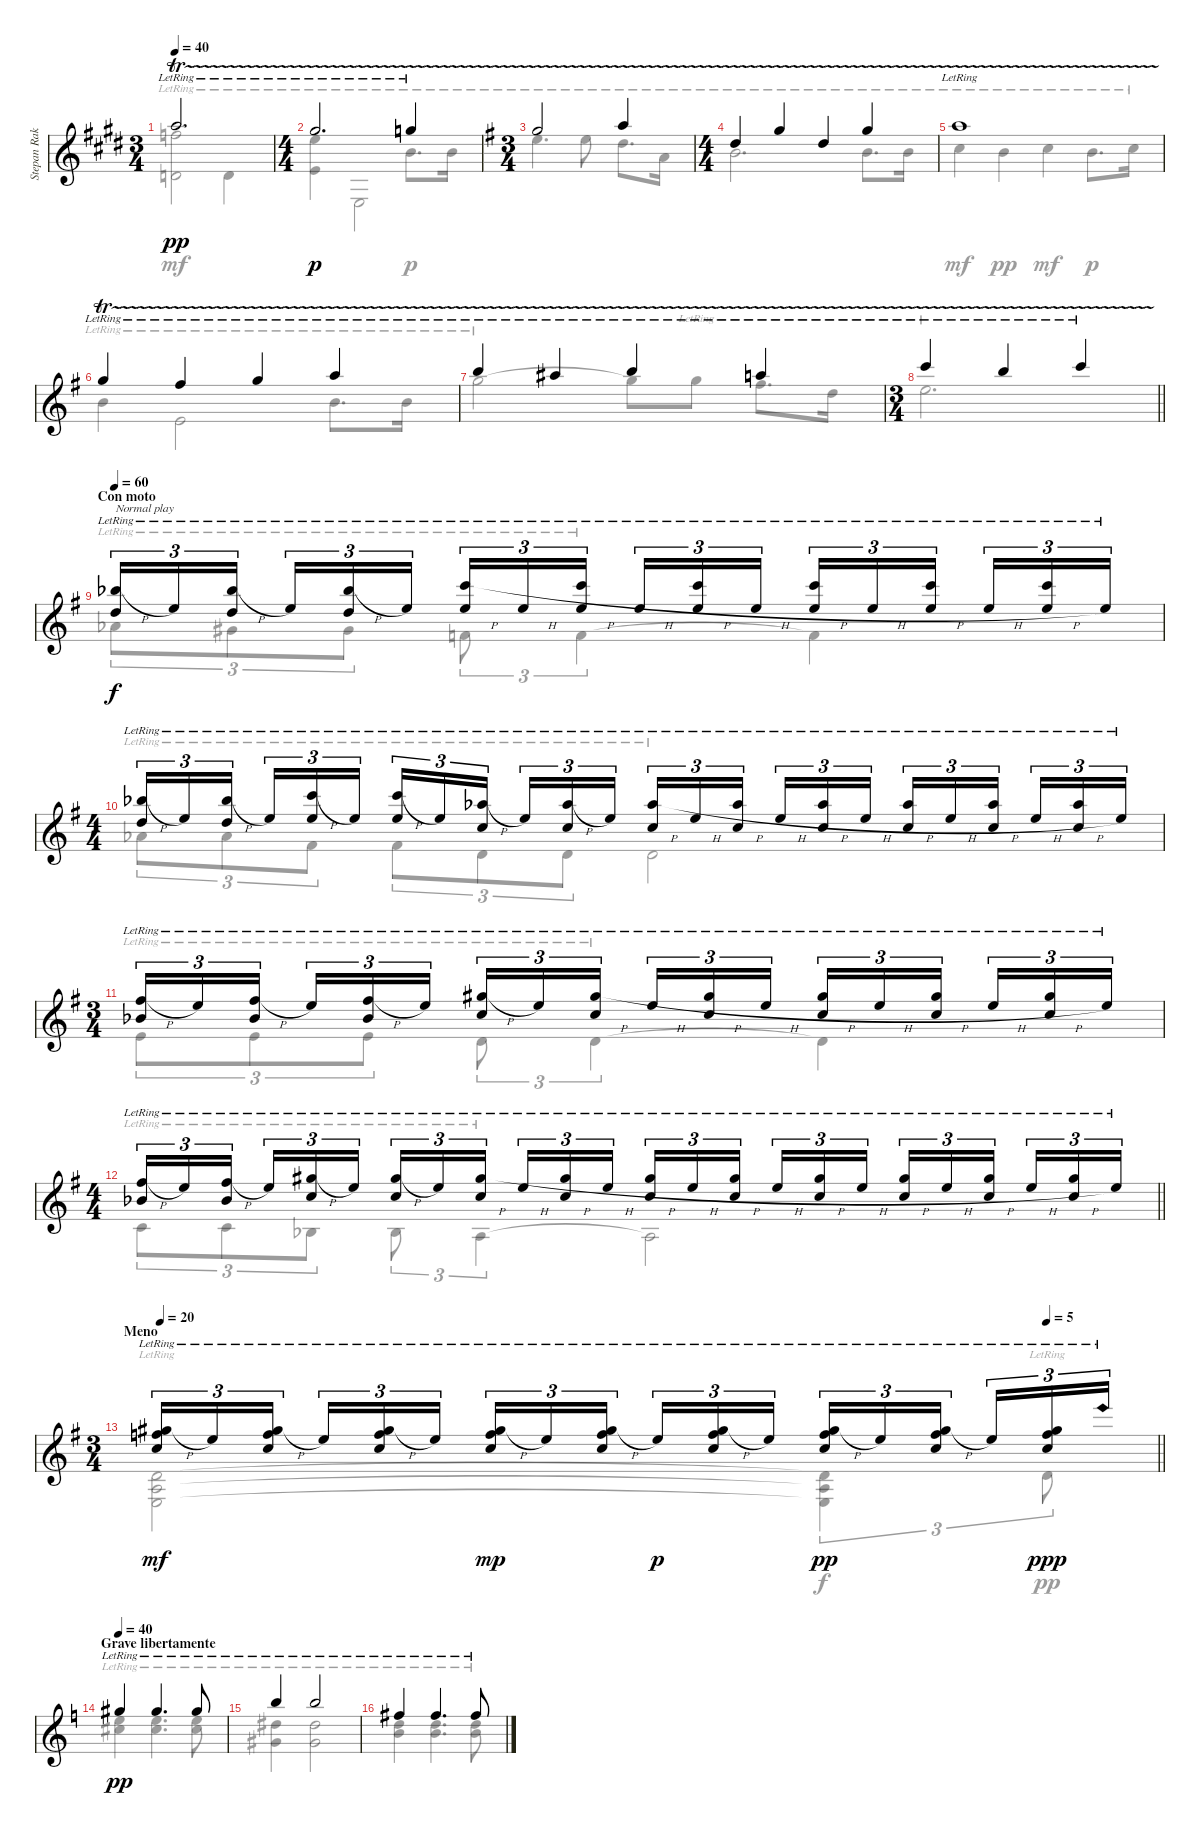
\track ("Stepan Rak" "Stepan Rak") {instrument acousticguitarnylon}
\staff {score}
\tuning (E4 B3 G3 D3 A2 E2) {hide}
\voice
\ts (3 4)
\tempo 40
\clef g2
\ks e
5.1{tr (0 64) lr}.2{d dy pp} |
\ts (4 4)
4.1{tr (0 64) lr}.2{d dy p} 3.1{tr (0 64) lr}.4 |
\ts (3 4)
\ks g
3.1{tr (0 64)}.2 5.1{tr (2 64)}.4 |
\ts (4 4)
3.2{tr (0 64)}.4 3.1{tr (0 64)}.4 3.2{tr (0 64)}.4 3.1{tr (0 64)}.4 |
5.1{tr (0 64) lr}.1 |
3.1{tr (0 64) lr}.4 2.1{tr (0 64) lr}.4 3.1{tr (0 64) lr}.4 5.1{tr (0 64) lr}.4 |
7.1{tr (0 64) lr}.4 6.1{tr (0 64) lr}.4 7.1{tr (0 64) lr}.4 5.1{tr (0 64) lr}.4 |
\ts (3 4)
\barLineRight lightlight
8.1{tr (0 64) lr}.4 7.1{tr (0 64) lr}.4 8.1{tr (0 64) lr}.4 |
\section ("" "Con moto")
\tempo 60
(6.1{h lr acc b} 7.3{lr}).16{tu (3 2) txt "Normal play" dy f} 0.1{lr}.16{tu (3 2)} (6.1{h lr acc b} 7.3{lr}).16{tu (3 2) beam splitsecondary} 0.1{lr}.16{tu (3 2)} (6.1{h lr acc b} 7.3{lr}).16{tu (3 2)} 0.1{lr}.16{tu (3 2)} (8.1{h lr} 9.3{lr}).16{tu (3 2)} 0.1{h lr}.16{tu (3 2)} (8.1{h lr} 9.3{lr}).16{tu (3 2) beam splitsecondary} 0.1{h lr}.16{tu (3 2)} (8.1{h lr} 9.3{lr}).16{tu (3 2)} 0.1{h lr}.16{tu (3 2)} (8.1{h lr} 9.3{lr}).16{tu (3 2)} 0.1{h lr}.16{tu (3 2)} (8.1{h lr} 9.3{lr}).16{tu (3 2) beam splitsecondary} 0.1{h lr}.16{tu (3 2)} (8.1{h lr} 9.3{lr}).16{tu (3 2)} 0.1{lr}.16{tu (3 2)} |
\ts (4 4)
(6.1{h lr acc b} 7.3{lr}).16{tu (3 2)} 0.1{lr}.16{tu (3 2)} (6.1{h lr acc b} 7.3{lr}).16{tu (3 2) beam splitsecondary} 0.1{lr}.16{tu (3 2)} (8.1{h lr} 9.3{lr}).16{tu (3 2)} 0.1{lr}.16{tu (3 2)} (8.1{h lr} 9.3{lr}).16{tu (3 2)} 0.1{lr}.16{tu (3 2)} (4.1{h lr acc b} 5.3{lr}).16{tu (3 2) beam splitsecondary} 0.1{lr}.16{tu (3 2)} (4.1{h lr acc b} 5.3{lr}).16{tu (3 2)} 0.1{lr}.16{tu (3 2)} (4.1{h lr acc b} 5.3{lr}).16{tu (3 2)} 0.1{h lr}.16{tu (3 2)} (4.1{h lr acc b} 5.3{lr}).16{tu (3 2) beam splitsecondary} 0.1{h lr}.16{tu (3 2)} (4.1{h lr acc b} 5.3{lr}).16{tu (3 2)} 0.1{h lr}.16{tu (3 2)} (4.1{h lr acc b} 5.3{lr}).16{tu (3 2)} 0.1{h lr}.16{tu (3 2)} (4.1{h lr acc b} 5.3{lr}).16{tu (3 2) beam splitsecondary} 0.1{h lr}.16{tu (3 2)} (4.1{h lr acc b} 5.3{lr}).16{tu (3 2)} 0.1{lr}.16{tu (3 2)} |
\ts (3 4)
(2.1{h lr} 3.3{lr acc b}).16{tu (3 2)} 0.1{lr}.16{tu (3 2)} (2.1{h lr} 3.3{lr acc b}).16{tu (3 2) beam splitsecondary} 0.1{lr}.16{tu (3 2)} (2.1{h lr} 3.3{lr acc b}).16{tu (3 2)} 0.1{lr}.16{tu (3 2)} (4.1{h lr} 5.3{lr}).16{tu (3 2)} 0.1{lr}.16{tu (3 2)} (4.1{h lr} 5.3{lr}).16{tu (3 2) beam splitsecondary} 0.1{h lr}.16{tu (3 2)} (4.1{h lr} 5.3{lr}).16{tu (3 2)} 0.1{h lr}.16{tu (3 2)} (4.1{h lr} 5.3{lr}).16{tu (3 2)} 0.1{h lr}.16{tu (3 2)} (4.1{h lr} 5.3{lr}).16{tu (3 2) beam splitsecondary} 0.1{h lr}.16{tu (3 2)} (4.1{h lr} 5.3{lr}).16{tu (3 2)} 0.1{lr}.16{tu (3 2)} |
\ts (4 4)
\barLineRight lightlight
(2.1{h lr} 3.3{lr acc b}).16{tu (3 2)} 0.1{lr}.16{tu (3 2)} (2.1{h lr} 3.3{lr acc b}).16{tu (3 2) beam splitsecondary} 0.1{lr}.16{tu (3 2)} (4.1{h lr} 5.3{lr}).16{tu (3 2)} 0.1{lr}.16{tu (3 2)} (4.1{h lr} 5.3{lr}).16{tu (3 2)} 0.1{lr}.16{tu (3 2)} (4.1{h lr} 5.3{lr}).16{tu (3 2) beam splitsecondary} 0.1{h lr}.16{tu (3 2)} (4.1{h lr} 5.3{lr}).16{tu (3 2)} 0.1{h lr}.16{tu (3 2)} (4.1{h lr} 5.3{lr}).16{tu (3 2)} 0.1{h lr}.16{tu (3 2)} (4.1{h lr} 5.3{lr}).16{tu (3 2) beam splitsecondary} 0.1{h lr}.16{tu (3 2)} (4.1{h lr} 5.3{lr}).16{tu (3 2)} 0.1{h lr}.16{tu (3 2)} (4.1{h lr} 5.3{lr}).16{tu (3 2)} 0.1{h lr}.16{tu (3 2)} (4.1{h lr} 5.3{lr}).16{tu (3 2) beam splitsecondary} 0.1{h lr}.16{tu (3 2)} (4.1{h lr} 5.3{lr}).16{tu (3 2)} 0.1{lr}.16{tu (3 2)} |
\ts (3 4)
\section ("" "Meno")
\tempo 20
\tempo (5 0.8888888888888888)
\barLineRight lightlight
(4.1{h lr} 6.2{lr} 5.3{lr}).16{tu (3 2) bd 120 dy mf} 0.1{lr}.16{tu (3 2)} (4.1{h lr} 6.2{lr} 5.3{lr}).16{tu (3 2) beam splitsecondary} 0.1{lr}.16{tu (3 2)} (4.1{h lr} 6.2{lr} 5.3{lr}).16{tu (3 2)} 0.1{lr}.16{tu (3 2)} (4.1{h lr} 6.2{lr} 5.3{lr}).16{tu (3 2) dy mp} 0.1{lr}.16{tu (3 2)} (4.1{h lr} 6.2{lr} 5.3{lr}).16{tu (3 2) beam splitsecondary} 0.1{lr}.16{tu (3 2) dy p} (4.1{h lr} 6.2{lr} 5.3{lr}).16{tu (3 2)} 0.1{lr}.16{tu (3 2)} (4.1{h lr} 6.2{lr} 5.3{lr}).16{tu (3 2) dy pp} 0.1{lr}.16{tu (3 2)} (4.1{h lr} 6.2{lr} 5.3{lr}).16{tu (3 2) beam splitsecondary} 0.1{lr}.16{tu (3 2)} (4.1{lr} 6.2{lr} 5.3{lr}).16{tu (3 2) bd 120 dy ppp} 12.1{nh lr}.16{tu (3 2)} |
\section ("" "Grave libertamente")
\tempo 40
\ks c
4.1{lr}.4{dy pp} 4.1{lr}.4{d} 4.1{lr}.8 |
7.1{lr}.4 7.1{lr}.2 |
2.1{lr}.4 2.1{lr}.4{d} 2.1{lr}.8
\voice
\clef g2
\ottava regular
\simile none
\ks e
(6.2{lr} 0.4{lr}).2{dy mf} 0.4{lr}.4 |
(5.2{lr} 7.5{lr}).4 0.6{lr}.2 0.2{lr}.8{d dy p} 0.2{lr}.16 |
\ks g
5.2{lr}.4{d} 5.2{lr}.8 3.2{lr}.8{d} 2.3{lr}.16 |
4.3{lr}.2{d} 0.2{lr}.8{d} 0.2{lr}.16 |
5.3{lr}.4{dy mf} 0.2{lr}.4{dy pp} 5.3{lr}.4{dy mf} 0.2{lr}.8{d dy p} 5.3{lr}.16 |
0.2{lr}.4 2.4{lr}.2 0.2{lr}.8{d} 0.2{lr}.16 |
8.2{lr}.2 8.2{t}.8 8.2{lr}.8 7.2{lr}.8{d} 7.3{lr}.16 |
\barLineRight lightlight
9.3{lr}.2{d} |
6.4{lr acc b}.8{tu (3 2) dy f} 6.4{lr}.8{tu (3 2)} 6.4{lr}.8{tu (3 2)} 8.5{lr}.8{tu (3 2)} 8.5{lr}.4{tu (3 2)} 8.5{t}.4 |
6.4{lr acc b}.8{tu (3 2)} 6.4{lr acc b}.8{tu (3 2)} 9.5{lr}.8{tu (3 2)} 9.5{lr}.8{tu (3 2)} 0.4{lr}.8{tu (3 2)} 0.4{lr}.8{tu (3 2)} 0.4{lr}.2 |
2.4{lr}.8{tu (3 2)} 2.4{lr}.8{tu (3 2)} 2.4{lr}.8{tu (3 2)} 0.4{lr}.8{tu (3 2)} 0.4{lr}.4{tu (3 2)} 0.4{t}.4 |
\barLineRight lightlight
3.5{lr}.8{tu (3 2)} 3.5{lr}.8{tu (3 2)} 6.6{lr acc b}.8{tu (3 2)} 6.6{lr acc b}.8{tu (3 2)} 0.5{lr}.4{tu (3 2)} 0.5{t}.2 |
\barLineRight lightlight
(0.4{lr} 0.5{lr} 0.6{lr}).2{bd 120 dy mf} (0.4{t} 0.5{t} 0.6{t}).4{tu (3 2) dy f} 0.4{lr}.8{tu (3 2) bd 120 dy pp} |
\ks c
(5.2{lr} 6.3{lr}).4 (5.2{lr} 6.3{lr}).4{d} (5.2{lr} 6.3{lr}).8 |
(8.3{lr} 6.4{lr}).4 (8.3{lr} 6.4{lr}).2 |
(3.2{lr} 4.3{lr}).4 (3.2{lr} 4.3{lr}).4{d} (3.2{lr} 4.3{lr}).8
